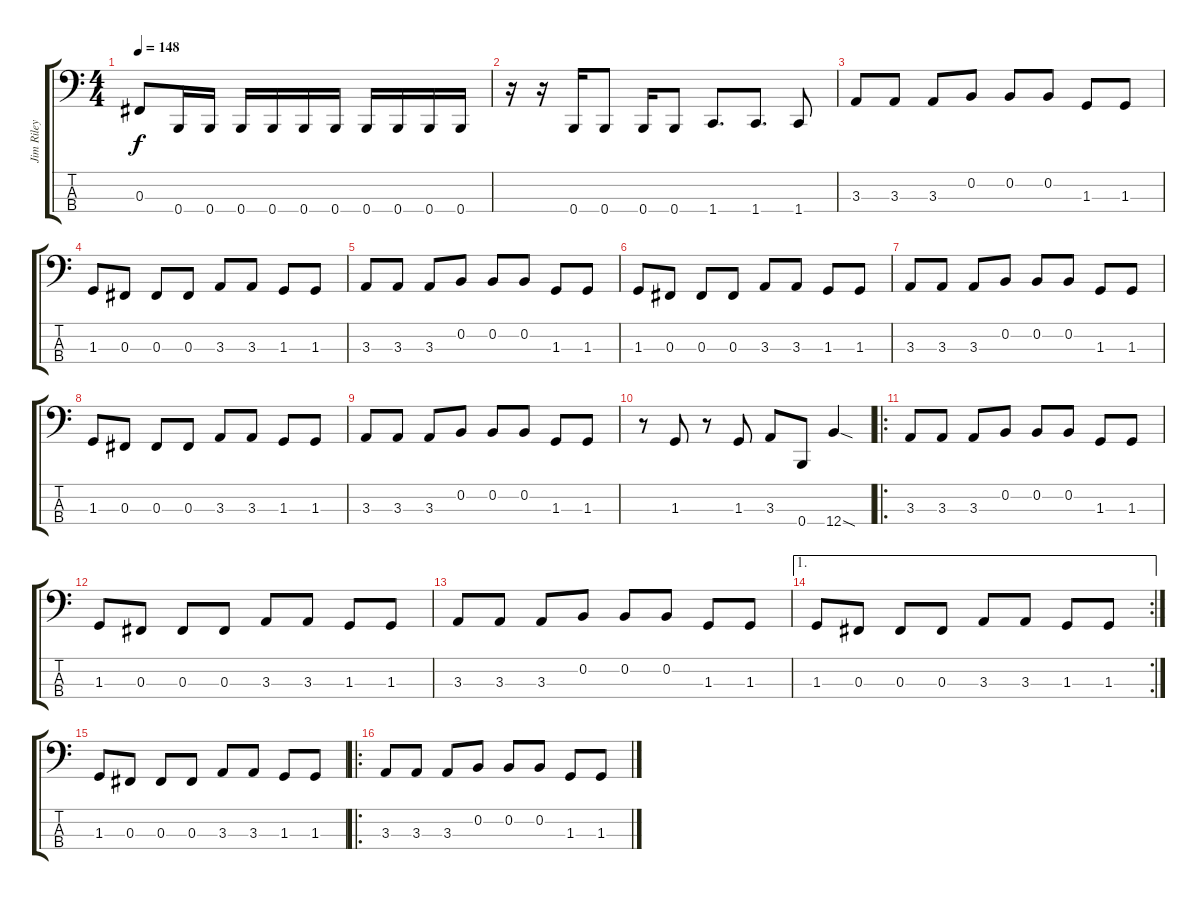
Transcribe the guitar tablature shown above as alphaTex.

\track ("Jim Riley" "Jim Riley") {instrument electricbasspick}
\staff {score tabs}
\tuning (E2 B1 Gb1 B0) {hide}
\ts (4 4)
\tempo 148
\clef f4
\ks c
0.3{t}.8{dy f} 0.4.16 0.4.16 0.4.16 0.4.16 0.4.16 0.4.16 0.4.16 0.4.16 0.4.16 0.4.16 |
r.16 r.16 0.4.16 0.4.8 0.4.16 0.4.8 1.4.8{d} 1.4.8{d} 1.4.8 |
3.3.8 3.3.8 3.3.8 0.2.8 0.2.8 0.2.8 1.3.8 1.3.8 |
1.3.8 0.3.8 0.3.8 0.3.8 3.3.8 3.3.8 1.3.8 1.3.8 |
3.3.8 3.3.8 3.3.8 0.2.8 0.2.8 0.2.8 1.3.8 1.3.8 |
1.3.8 0.3.8 0.3.8 0.3.8 3.3.8 3.3.8 1.3.8 1.3.8 |
3.3.8 3.3.8 3.3.8 0.2.8 0.2.8 0.2.8 1.3.8 1.3.8 |
1.3.8 0.3.8 0.3.8 0.3.8 3.3.8 3.3.8 1.3.8 1.3.8 |
3.3.8 3.3.8 3.3.8 0.2.8 0.2.8 0.2.8 1.3.8 1.3.8 |
r.8 1.3.8 r.8 1.3.8 3.3.8 0.4.8 12.4{sod}.4 |
\ro
3.3.8 3.3.8 3.3.8 0.2.8 0.2.8 0.2.8 1.3.8 1.3.8 |
1.3.8 0.3.8 0.3.8 0.3.8 3.3.8 3.3.8 1.3.8 1.3.8 |
3.3.8 3.3.8 3.3.8 0.2.8 0.2.8 0.2.8 1.3.8 1.3.8 |
\ae 1
\rc 2
1.3.8 0.3.8 0.3.8 0.3.8 3.3.8 3.3.8 1.3.8 1.3.8 |
1.3.8 0.3.8 0.3.8 0.3.8 3.3.8 3.3.8 1.3.8 1.3.8 |
\ro
3.3.8 3.3.8 3.3.8 0.2.8 0.2.8 0.2.8 1.3.8 1.3.8
